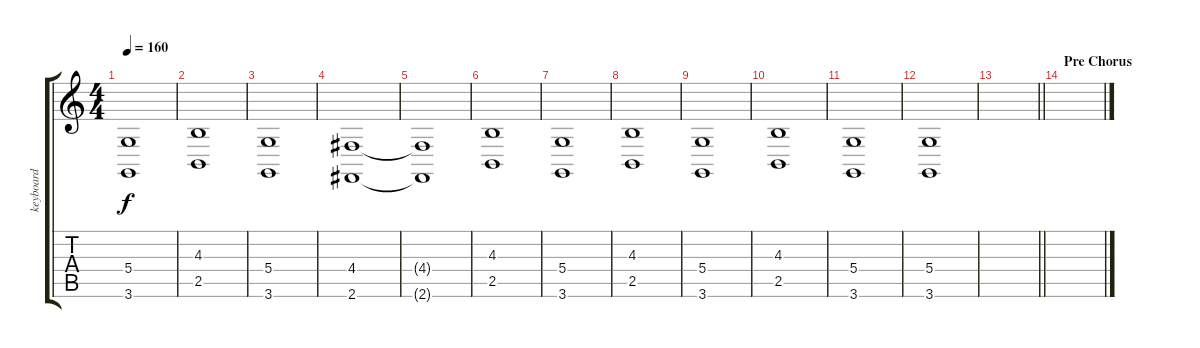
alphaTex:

\track ("keyboard" "keyboard") {instrument stringensemble1}
\staff {score tabs}
\tuning (E4 B3 G3 D3 A2 E2) {hide}
\ts (4 4)
\tempo 160
\clef g2
\ks c
(5.4 3.6).1{dy f} |
(4.3 2.5).1 |
(5.4 3.6).1 |
(4.4 2.6).1 |
(4.4{t} 2.6{t}).1 |
(4.3 2.5).1 |
(5.4 3.6).1 |
(4.3 2.5).1 |
(5.4 3.6).1 |
(4.3 2.5).1 |
(5.4 3.6).1 |
(5.4 3.6).1 |
\barLineRight lightlight
|
\section ("" "Pre Chorus")
